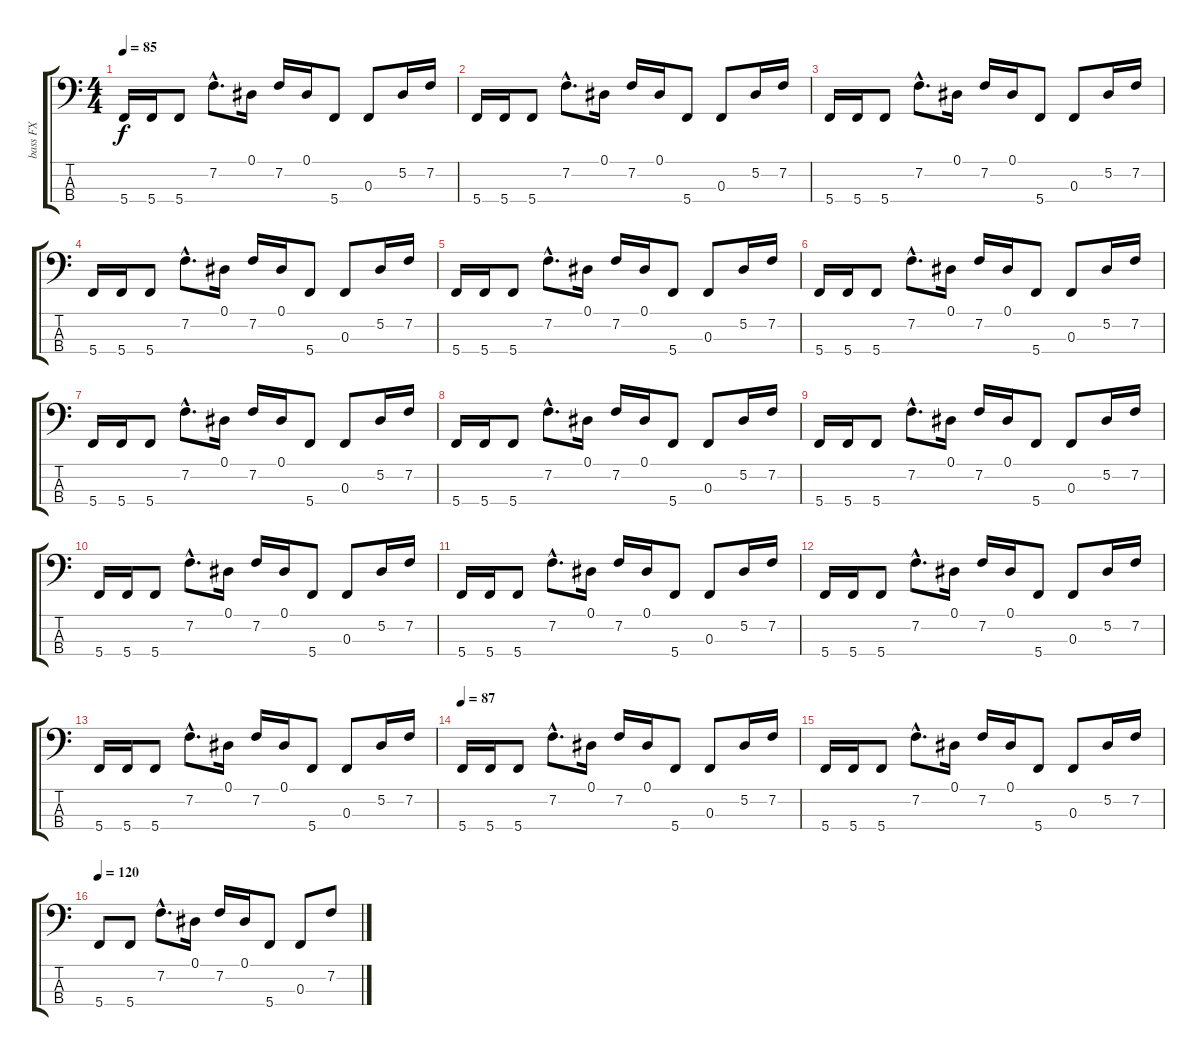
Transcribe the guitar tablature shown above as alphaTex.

\track ("bass FX" "bass FX") {instrument distortionguitar}
\staff {score tabs}
\tuning (Eb2 Bb1 F1 C1) {hide}
\ts (4 4)
\tempo 85
\clef f4
\ks c
5.4.16{dy f} 5.4.16 5.4.8 7.2{hac}.8{d} 0.1.16 7.2.16 0.1.16 5.4.8 0.3.8 5.2.16 7.2.16 |
5.4.16 5.4.16 5.4.8 7.2{hac}.8{d} 0.1.16 7.2.16 0.1.16 5.4.8 0.3.8 5.2.16 7.2.16 |
5.4.16 5.4.16 5.4.8 7.2{hac}.8{d} 0.1.16 7.2.16 0.1.16 5.4.8 0.3.8 5.2.16 7.2.16 |
5.4.16 5.4.16 5.4.8 7.2{hac}.8{d} 0.1.16 7.2.16 0.1.16 5.4.8 0.3.8 5.2.16 7.2.16 |
5.4.16 5.4.16 5.4.8 7.2{hac}.8{d} 0.1.16 7.2.16 0.1.16 5.4.8 0.3.8 5.2.16 7.2.16 |
5.4.16 5.4.16 5.4.8 7.2{hac}.8{d} 0.1.16 7.2.16 0.1.16 5.4.8 0.3.8 5.2.16 7.2.16 |
5.4.16 5.4.16 5.4.8 7.2{hac}.8{d} 0.1.16 7.2.16 0.1.16 5.4.8 0.3.8 5.2.16 7.2.16 |
5.4.16 5.4.16 5.4.8 7.2{hac}.8{d} 0.1.16 7.2.16 0.1.16 5.4.8 0.3.8 5.2.16 7.2.16 |
5.4.16 5.4.16 5.4.8 7.2{hac}.8{d} 0.1.16 7.2.16 0.1.16 5.4.8 0.3.8 5.2.16 7.2.16 |
5.4.16 5.4.16 5.4.8 7.2{hac}.8{d} 0.1.16 7.2.16 0.1.16 5.4.8 0.3.8 5.2.16 7.2.16 |
5.4.16 5.4.16 5.4.8 7.2{hac}.8{d} 0.1.16 7.2.16 0.1.16 5.4.8 0.3.8 5.2.16 7.2.16 |
5.4.16 5.4.16 5.4.8 7.2{hac}.8{d} 0.1.16 7.2.16 0.1.16 5.4.8 0.3.8 5.2.16 7.2.16 |
5.4.16 5.4.16 5.4.8 7.2{hac}.8{d} 0.1.16 7.2.16 0.1.16 5.4.8 0.3.8 5.2.16 7.2.16 |
\tempo 87
5.4.16 5.4.16 5.4.8 7.2{hac}.8{d} 0.1.16 7.2.16 0.1.16 5.4.8 0.3.8 5.2.16 7.2.16 |
5.4.16 5.4.16 5.4.8 7.2{hac}.8{d} 0.1.16 7.2.16 0.1.16 5.4.8 0.3.8 5.2.16 7.2.16 |
\section ("" "")
\tempo 120
5.4.8 5.4.8 7.2{hac}.8{d} 0.1.16 7.2.16 0.1.16 5.4.8 0.3.8 7.2.8
